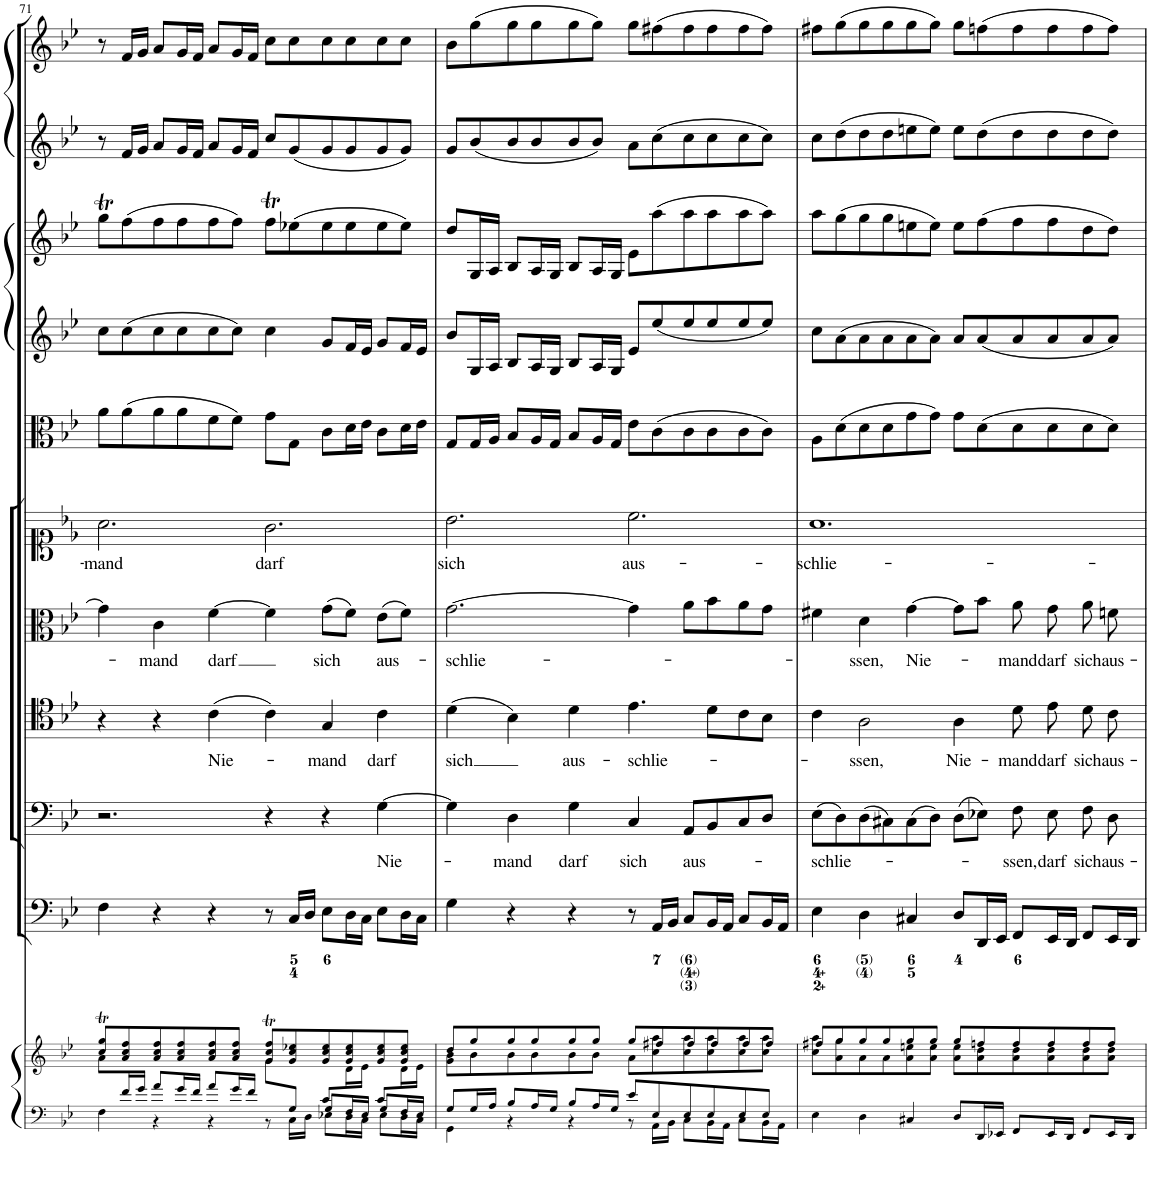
**kern	**kern	**kern	**kern	**text	**kern	**text	**kern	**text	**kern	**text	**kern	**kern	**kern	**kern	**kern
*part11	*part11	*part10	*part9	*part9	*part8	*part8	*part7	*part7	*part6	*part6	*part5	*part4	*part3	*part2	*part1
*staff12	*staff11	*staff10	*staff9	*staff9	*staff8	*staff8	*staff7	*staff7	*staff6	*staff6	*staff5	*staff4	*staff3	*staff2	*staff1
*I"Piano reduction	*	*I"Continuo	*I"Basso	*	*I"Tenore	*	*I"Alto	*	*I"Soprano Corno col Soprano	*	*I"Viola	*I"Violino II	*I"Violino I	*I"Oboe II	*I"Oboe I
*I'Pno	*	*	*	*	*	*	*	*	*	*	*I'Vla	*I'Vln	*I'Vln	*I'Ob	*I'Ob
!!LO:PB:g=z
*clefF4	*clefG2	*clefF4	*clefF4	*	*clefC4	*	*clefC3	*	*clefC1	*	*clefC3	*clefG2	*clefG2	*clefG2	*clefG2
*k[b-e-]	*k[b-e-]	*k[b-e-]	*k[b-e-]	*	*k[b-e-]	*	*k[b-e-]	*	*k[b-e-]	*	*k[b-e-]	*k[b-e-]	*k[b-e-]	*k[b-e-]	*k[b-e-]
*M6/4	*M6/4	*M6/4	*M6/4	*	*M6/4	*	*M6/4	*	*M6/4	*	*M6/4	*M6/4	*M6/4	*M6/4	*M6/4
=71	=71	=71	=71	=71	=71	=71	=71	=71	=71	=71	=71	=71	=71	=71	=71
*^	*^	*	*	*	*	*	*	*	*	*	*	*	*	*	*
*	*^	*	*^	*	*	*	*	*	*	*	*	*	*	*	*	*	*
!	!	!	!	!	!	!	!	!	!	!	!	!	!	!LO:LY:b	!	!	!	!	!
1ryy	8ryy	4F\	8cc/T 8gg/TL	2.ryy	8a\L	4F\	2.r	.	4r	.	4g\]	.	2.a\	-mand	8a\L	8cc\L	8ggT\L	8r	8r
.	16f/L	.	8a/ 8cc/ 8ff/	.	8ryy	.	.	.	.	.	.	.	.	.	(8a\	(8cc\	(8ff\	16f/LL	16f/LL
.	16g/JJ	.	.	.	.	.	.	.	.	.	.	.	.	.	.	.	.	16g/JJ	16g/JJ
*	*	*	*	*v	*v	*	*	*	*	*	*	*	*	*	*	*	*	*	*
!	!	!	!	!	!	!	!	!	!	!	!LO:LY:b	!	!	!	!	!	!	!
.	8a/L	4r	8a/ 8cc/ 8ff/	.	4r	.	.	4r	.	4c\	-mand	.	.	8a\	8cc\	8ff\	8a/L	8a/L
.	16g/L	.	8a/ 8cc/ 8ff/	.	.	.	.	.	.	.	.	.	.	8a\	8cc\	8ff\	16g/L	16g/L
.	16f/JJ	.	.	.	.	.	.	.	.	.	.	.	.	.	.	.	16f/JJ	16f/JJ
!	!	!	!	!	!	!	!	!	!LO:LY:b	!	!LO:LY:b	!	!	!	!	!	!	!
.	8a/L	4r	8a/ 8cc/ 8ff/	.	4r	.	.	(4c\	Nie-	[4f\	darf	.	.	8f\	8cc\	8ff\	8a/L	8a/L
.	16g/L	.	8a/ 8cc/ 8ff/J	.	.	.	.	.	.	.	.	.	.	8f\J)	8cc\J)	8ff\J)	16g/L	16g/L
.	16f/JJ	.	.	.	.	.	.	.	.	.	.	.	.	.	.	.	16f/JJ	16f/JJ
*	*	*	*	*^	*	*	*	*	*	*	*	*	*	*	*	*	*	*
!	!	!	!	!	!	!	!	!	!	!	!	!	!	!LO:LY:b	!	!	!	!	!
.	8ryy	8r	8g/T 8cc/T 8ff/TL	4ryy	8g\L	8r	4r	.	4c\)	.	4f\]	.	2.g\	darf	8g\L	4cc\	8ffT\L	8cc/L	8cc\L
.	8G/J	16C\LL	8g/ 8cc/ 8ee-X/	.	2ryy	16C/LL	.	.	.	.	.	.	.	.	8G\J	.	(8ee-X\	(8g/	8cc\
.	.	16D\JJ	.	.	.	16D/JJ	.	.	.	.	.	.	.	.	.	.	.	.	.
!	!	!	!	!	!	!	!	!	!	!LO:LY:b	!	!LO:LY:b	!	!	!	!	!	!	!
8c/L	8G/L	8E-X\L	8g/ 8cc/ 8ee-/	8ryy	.	8E-\L	4r	.	4G/	-mand	(8g\L	sich	.	.	8c\L	8g/L	8ee-\	8g/	8cc\
8ryy	16F/L	16D\L	8g/ 8cc/ 8ee-/	16d\L	.	16D\L	.	.	.	.	8f\J)	.	.	.	16d\L	16f/L	8ee-\	8g/	8cc\
.	16E-/JJ	16C\JJ	.	16e-\JJ	.	16C\JJ	.	.	.	.	.	.	.	.	16e-\JJ	16e-/JJ	.	.	.
!	!	!	!	!	!	!	!	!LO:LY:b	!	!LO:LY:b	!	!LO:LY:b	!	!	!	!	!	!	!
8c/L	8G/L	8E-\L	8g/ 8cc/ 8ee-/	8ryy	.	8E-\L	[4G\	Nie-	4c\	darf	(8e-\L	aus-	.	.	8c\L	8g/L	8ee-\	8g/	8cc\
8ryy	16F/L	16D\L	8g/ 8cc/ 8ee-/J	16d\L	8ryy	16D\L	.	.	.	.	8f\J)	.	.	.	16d\L	16f/L	8ee-\J)	8g/J)	8cc\J
.	16E-/JJ	16C\JJ	.	16e-\JJ	.	16C\JJ	.	.	.	.	.	.	.	.	16e-\JJ	16e-/JJ	.	.	.
*	*	*	*	*v	*v	*	*	*	*	*	*	*	*	*	*	*	*	*	*
=72	=72	=72	=72	=72	=72	=72	=72	=72	=72	=72	=72	=72	=72	=72	=72	=72	=72	=72
!	!	!	!	!	!	!	!	!	!LO:LY:b	!	!LO:LY:b	!	!LO:LY:b	!	!	!	!	!
*	*v	*v	*	*	*	*	*	*	*	*	*	*	*	*	*	*	*	*
8G/L	4GG\	8dd/L	8g\ 8b-\L	4G\	4G\]	.	(4d\	sich	[2.g\	-schlie-	2.b-\	sich	8G/L	8b-/L	8dd/L	8g/L	8b-\L
16G/L	.	8gg/	8b-\	.	.	.	.	.	.	.	.	.	16G/L	16G/L	16G/L	(8b-/	(8gg\
16A/JJ	.	.	.	.	.	.	.	.	.	.	.	.	16A/JJ	16A/JJ	16A/JJ	.	.
!	!	!	!	!	!	!LO:LY:b	!	!	!	!	!	!	!	!	!	!	!
8B-/L	4r	8gg/	8b-\	4r	4D\	-mand	4B-\)	.	.	.	.	.	8B-/L	8B-/L	8B-/L	8b-/	8gg\
16A/L	.	8gg/	8b-\	.	.	.	.	.	.	.	.	.	16A/L	16A/L	16A/L	8b-/	8gg\
16G/JJ	.	.	.	.	.	.	.	.	.	.	.	.	16G/JJ	16G/JJ	16G/JJ	.	.
!	!	!	!	!	!	!LO:LY:b	!	!LO:LY:b	!	!	!	!	!	!	!	!	!
8B-/L	4r	8gg/	8b-\	4r	4G\	darf	4d\	aus-	.	.	.	.	8B-/L	8B-/L	8B-/L	8b-/	8gg\
16A/L	.	8gg/J	8b-\J	.	.	.	.	.	.	.	.	.	16A/L	16A/L	16A/L	8b-/J)	8gg\J)
16G/JJ	.	.	.	.	.	.	.	.	.	.	.	.	16G/JJ	16G/JJ	16G/JJ	.	.
!	!	!	!	!	!	!LO:LY:b	!	!LO:LY:b	!	!	!	!LO:LY:b	!	!	!	!	!
8e-/L	8r	8gg/L	8a\L	8r	4C/	sich	4.e-\	-schlie-	4g\]	.	2.cc\	aus-	8e-\L	8e-/L	8e-\L	8a\L	8gg\L
8E-/	16AA\LL	8ff#X/	8cc\ 8aa\	16AA/LL	.	.	.	.	.	.	.	.	(8c\	(8ee-/	(8aa\	(8cc\	(8ff#X\
.	16BB-\JJ	.	.	16BB-/JJ	.	.	.	.	.	.	.	.	.	.	.	.	.
!	!	!	!	!	!	!LO:LY:b	!	!	!	!	!	!	!	!	!	!	!
8E-/	8C\L	8ff#/	8cc\ 8aa\	8C/L	8AA/L	aus-	.	.	8a\L	.	.	.	8c\	8ee-/	8aa\	8cc\	8ff#\
8E-/	16BB-\L	8ff#/	8cc\ 8aa\	16BB-/L	8BB-/	.	8d\L	.	8b-\	.	.	.	8c\	8ee-/	8aa\	8cc\	8ff#\
.	16AA\JJ	.	.	16AA/JJ	.	.	.	.	.	.	.	.	.	.	.	.	.
8E-/	8C\L	8ff#/	8cc\ 8aa\	8C/L	8C/	.	8c\	.	8a\	.	.	.	8c\	8ee-/	8aa\	8cc\	8ff#\
8E-/J	16BB-\L	8ff#/J	8cc\ 8aa\J	16BB-/L	8D/J	.	8B-\J	.	8g\J	.	.	.	8c\J)	8ee-/J)	8aa\J)	8cc\J)	8ff#\J)
.	16AA\JJ	.	.	16AA/JJ	.	.	.	.	.	.	.	.	.	.	.	.	.
=73	=73	=73	=73	=73	=73	=73	=73	=73	=73	=73	=73	=73	=73	=73	=73	=73	=73
!	!	!	!	!	!	!LO:LY:b	!	!	!	!	!	!LO:LY:b	!	!	!	!	!
*v	*v	*	*	*	*	*	*	*	*	*	*	*	*	*	*	*	*
4E-\	8ff#X/L	8cc\ 8aa\L	4E-\	(8E-\L	-schlie-	4c\	.	4f#X\	.	1.a	-schlie-	8A\L	8cc\L	8aa\L	8cc\L	8ff#X\L
.	8gg/	8a\ 8gg\	.	8D\)	.	.	.	.	.	.	.	(8d\	(8a\	(8gg\	(8dd\	(8gg\
!	!	!	!	!	!	!	!LO:LY:b	!	!LO:LY:b	!	!	!	!	!	!	!
4D\	8gg/	8a\	4D\	(8D\	.	2A\	-ssen,	4d\	-ssen,	.	.	8d\	8a\	8gg\	8dd\	8gg\
.	8gg/	8a\	.	8C#X\)	.	.	.	.	.	.	.	8d\	8a\	8gg\	8dd\	8gg\
!	!	!	!	!	!	!	!	!	!LO:LY:b	!	!	!	!	!	!	!
4C#X/	8gg/	8a\ 8een\	4C#X/	(8C#\	.	.	.	[4g\	Nie-	.	.	8g\	8a\	8een\	8een\	8gg\
.	8gg/J	8a\ 8ee\J	.	8D\J)	.	.	.	.	.	.	.	8g\J)	8a\J)	8ee\J)	8ee\J)	8gg\J)
!	!	!	!	!	!	!	!LO:LY:b	!	!	!	!	!	!	!	!	!
8D/L	8gg/L	8a\ 8ee\L	8D/L	(8D\L	.	4A\	Nie-	8g\L]	.	.	.	8g\L	8a/L	8ee\L	8ee\L	8gg\L
16DD/L	8ffn/	8a\ 8dd\	16DD/L	8E-X\J)	.	.	.	8b-\J	.	.	.	(8d\	(8a/	(8ff\	(8dd\	(8ffn\
16EE-X/JJ	.	.	16EE-/JJ	.	.	.	.	.	.	.	.	.	.	.	.	.
!	!	!	!	!	!LO:LY:b	!	!LO:LY:b	!	!LO:LY:b	!	!	!	!	!	!	!
8FF/L	8ff/	8a\ 8dd\	8FF/L	8F\	-ssen,	8d\	-mand	8a\	-mand	.	.	8d\	8a/	8ff\	8dd\	8ff\
!	!	!	!	!	!LO:LY:b	!	!LO:LY:b	!	!LO:LY:b	!	!	!	!	!	!	!
16EE-/L	8ff/	8a\ 8dd\	16EE-/L	8E-\	darf	8e-\	darf	8g\	darf	.	.	8d\	8a/	8ff\	8dd\	8ff\
16DD/JJ	.	.	16DD/JJ	.	.	.	.	.	.	.	.	.	.	.	.	.
!	!	!	!	!	!LO:LY:b	!	!LO:LY:b	!	!LO:LY:b	!	!	!	!	!	!	!
8FF/L	8ff/	8a\ 8dd\	8FF/L	8F\	sich	8d\	sich	8a\	sich	.	.	8d\	8a/	8dd\	8dd\	8ff\
!	!	!	!	!	!LO:LY:b	!	!LO:LY:b	!	!LO:LY:b	!	!	!	!	!	!	!
16EE-/L	8ff/J	8a\ 8dd\J	16EE-/L	8D\	aus-	8c\	aus-	8fn\	aus-	.	.	8d\J)	8a/J)	8dd\J)	8dd\J)	8ff\J)
16DD/JJ	.	.	16DD/JJ	.	.	.	.	.	.	.	.	.	.	.	.	.
*	*v	*v	*	*	*	*	*	*	*	*	*	*	*	*	*	*
=	=	=	=	=	=	=	=	=	=	=	=	=	=	=	=
*-	*-	*-	*-	*-	*-	*-	*-	*-	*-	*-	*-	*-	*-	*-	*-
